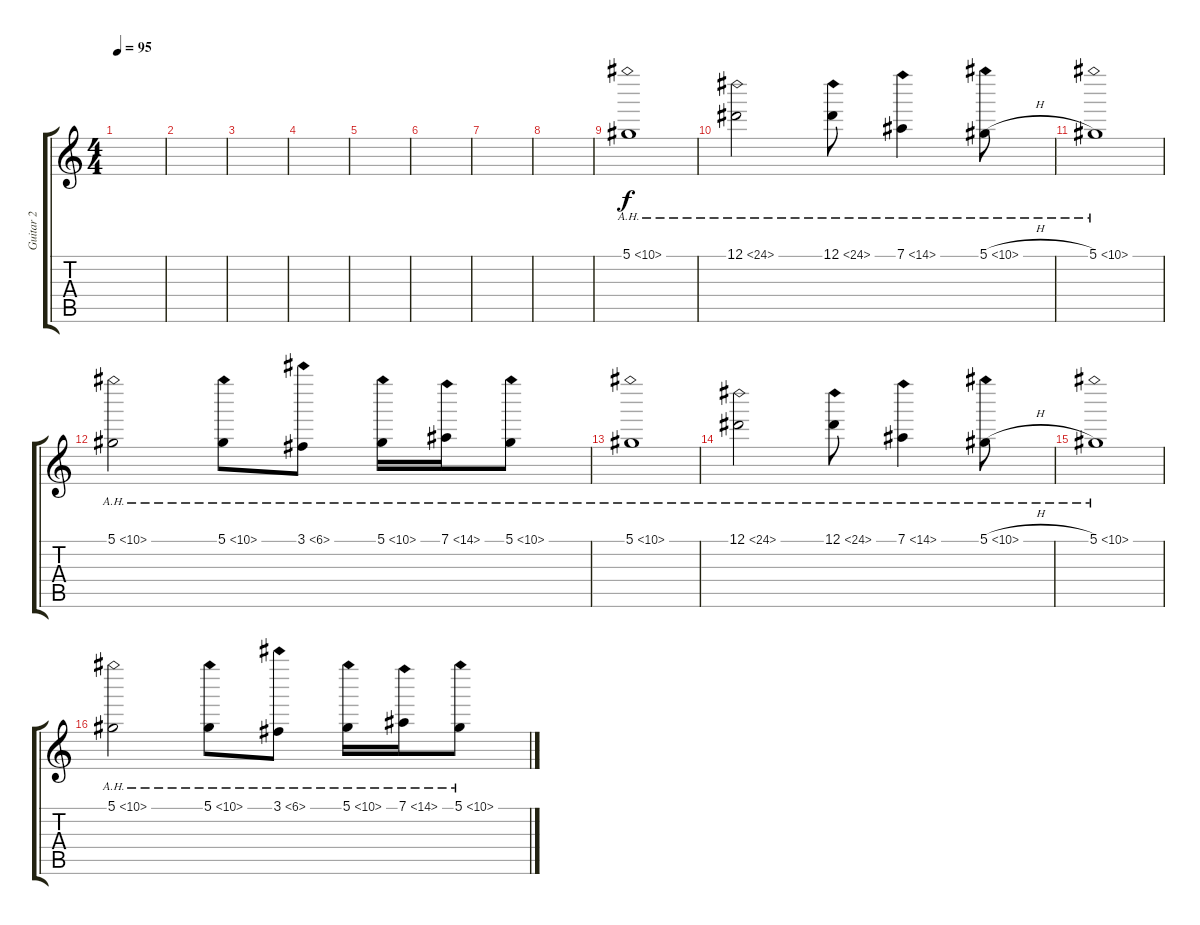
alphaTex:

\track ("Guitar 2" "Guitar 2") {instrument overdrivenguitar}
\staff {score tabs}
\tuning (Eb4 Bb3 Gb3 Db3 Ab2 Db2) {hide}
\ts (4 4)
\tempo 95
\clef g2
\ks c
|
|
|
|
|
|
|
|
5.1{ah 5}.1 |
12.1{ah 12}.2 12.1{ah 12}.8 7.1{ah 7}.4 5.1{ah 5 h}.8 |
5.1{ah 5}.1 |
5.1{ah 5}.2 5.1{ah 5}.8 3.1{ah 3}.8 5.1{ah 5}.16 7.1{ah 7}.16 5.1{ah 5}.8 |
5.1{ah 5}.1 |
12.1{ah 12}.2 12.1{ah 12}.8 7.1{ah 7}.4 5.1{ah 5 h}.8 |
5.1{ah 5}.1 |
5.1{ah 5}.2 5.1{ah 5}.8 3.1{ah 3}.8 5.1{ah 5}.16 7.1{ah 7}.16 5.1{ah 5}.8
